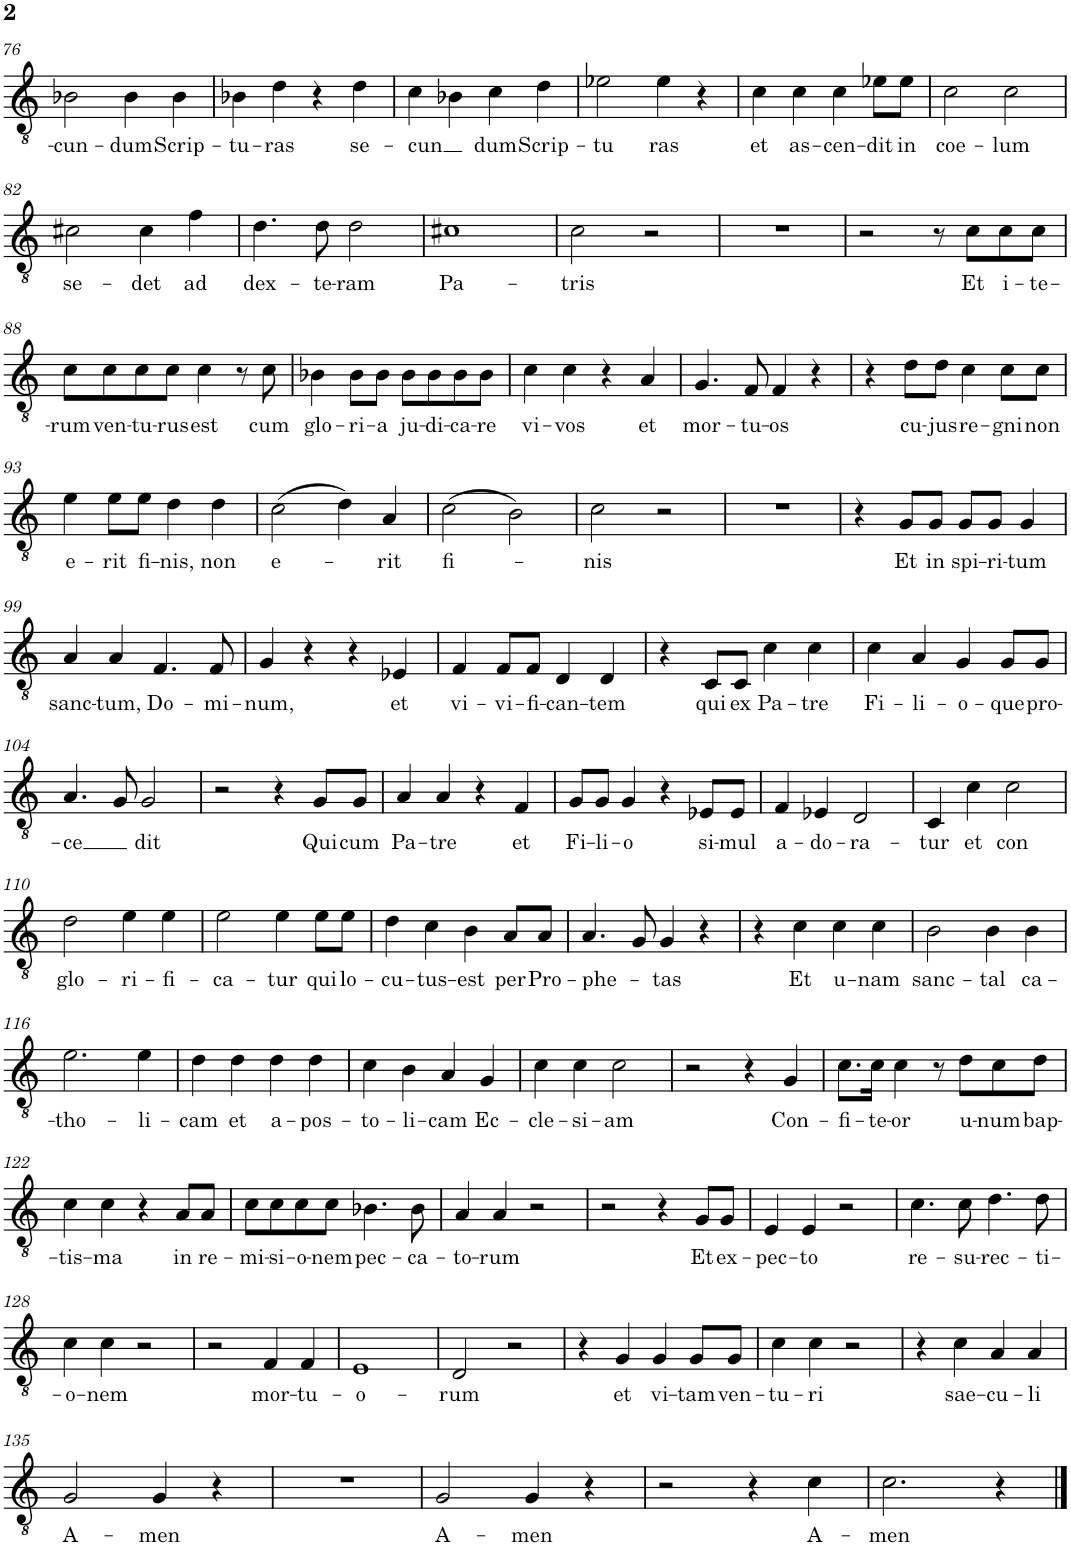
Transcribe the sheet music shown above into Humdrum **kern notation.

**kern	**text
*part1	*part1
*staff1	*staff1
*I"Tenor	*
*I'Ten.	*
!!LO:PB:g=z
*clefGv2	*
*k[]	*
*M4/4	*
=76	=76
!	!LO:LY:b
2B-X\	-cun-
!	!LO:LY:b
4B-\	-dum
!	!LO:LY:b
4B-\	Scrip-
=77	=77
!	!LO:LY:b
4B-X\	-tu-
!	!LO:LY:b
4d\	-ras
4r	.
!	!LO:LY:b
4d\	se-
=78	=78
!	!LO:LY:b
4c\	-cun
4B-X\	.
!	!LO:LY:b
4c\	dum
!	!LO:LY:b
4d\	Scrip-
=79	=79
!	!LO:LY:b
2e-X\	-tu
!	!LO:LY:b
4e-\	ras
4r	.
=80	=80
!	!LO:LY:b
4c\	et
!	!LO:LY:b
4c\	as-
!	!LO:LY:b
4c\	-cen-
!	!LO:LY:b
8e-X\L	-dit
!	!LO:LY:b
8e-\J	in
=81	=81
!	!LO:LY:b
2c\	coe-
!	!LO:LY:b
2c\	-lum
!!LO:LB:g=z
=82	=82
!	!LO:LY:b
2c#X\	se-
!	!LO:LY:b
4c#\	-det
!	!LO:LY:b
4f\	ad
=83	=83
!	!LO:LY:b
4.d\	dex-
!	!LO:LY:b
8d\	-te-
!	!LO:LY:b
2d\	-ram
=84	=84
!	!LO:LY:b
1c#X	Pa-
=85	=85
!	!LO:LY:b
2c\	-tris
2r	.
=86	=86
1r	.
=87	=87
2r	.
8r	.
!	!LO:LY:b
8c\L	Et
!	!LO:LY:b
8c\	i-
!	!LO:LY:b
8c\J	-te-
!!LO:LB:g=z
=88	=88
!	!LO:LY:b
8c\L	-rum
!	!LO:LY:b
8c\	ven-
!	!LO:LY:b
8c\	-tu-
!	!LO:LY:b
8c\J	-rus
!	!LO:LY:b
4c\	est
8r	.
!	!LO:LY:b
8c\	cum
=89	=89
!	!LO:LY:b
4B-X\	glo-
!	!LO:LY:b
8B-\L	-ri-
!	!LO:LY:b
8B-\J	-a
!	!LO:LY:b
8B-\L	ju-
!	!LO:LY:b
8B-\	-di-
!	!LO:LY:b
8B-\	-ca-
!	!LO:LY:b
8B-\J	-re
=90	=90
!	!LO:LY:b
4c\	vi-
!	!LO:LY:b
4c\	-vos
4r	.
!	!LO:LY:b
4A/	et
=91	=91
!	!LO:LY:b
4.G/	mor-
!	!LO:LY:b
8F/	-tu-
!	!LO:LY:b
4F/	-os
4r	.
=92	=92
4r	.
!	!LO:LY:b
8d\L	cu-
!	!LO:LY:b
8d\J	-jus
!	!LO:LY:b
4c\	re-
!	!LO:LY:b
8c\L	-gni
!	!LO:LY:b
8c\J	non
!!LO:LB:g=z
=93	=93
!	!LO:LY:b
4e\	e-
!	!LO:LY:b
8e\L	-rit
!	!LO:LY:b
8e\J	fi-
!	!LO:LY:b
4d\	-nis,
!	!LO:LY:b
4d\	non
=94	=94
!	!LO:LY:b
(2c\	e-
4d\)	.
!	!LO:LY:b
4A/	-rit
=95	=95
!	!LO:LY:b
(2c\	fi-
2B\)	.
=96	=96
!	!LO:LY:b
2c\	-nis
2r	.
=97	=97
1r	.
=98	=98
4r	.
!	!LO:LY:b
8G/L	Et
!	!LO:LY:b
8G/J	in
!	!LO:LY:b
8G/L	spi-
!	!LO:LY:b
8G/J	-ri-
!	!LO:LY:b
4G/	-tum
!!LO:LB:g=z
=99	=99
!	!LO:LY:b
4A/	sanc-
!	!LO:LY:b
4A/	-tum,
!	!LO:LY:b
4.F/	Do-
!	!LO:LY:b
8F/	-mi-
=100	=100
!	!LO:LY:b
4G/	-num,
4r	.
4r	.
!	!LO:LY:b
4E-X/	et
=101	=101
!	!LO:LY:b
4F/	vi-
!	!LO:LY:b
8F/L	-vi-
!	!LO:LY:b
8F/J	-fi-
!	!LO:LY:b
4D/	-can-
!	!LO:LY:b
4D/	-tem
=102	=102
4r	.
!	!LO:LY:b
8C/L	qui
!	!LO:LY:b
8C/J	ex
!	!LO:LY:b
4c\	Pa-
!	!LO:LY:b
4c\	-tre
=103	=103
!	!LO:LY:b
4c\	Fi-
!	!LO:LY:b
4A/	-li-
!	!LO:LY:b
4G/	-o-
!	!LO:LY:b
8G/L	-que
!	!LO:LY:b
8G/J	pro-
!!LO:LB:g=z
=104	=104
!	!LO:LY:b
4.A/	-ce
8G/	.
!	!LO:LY:b
2G/	dit
=105	=105
2r	.
4r	.
!	!LO:LY:b
8G/L	Qui
!	!LO:LY:b
8G/J	cum
=106	=106
!	!LO:LY:b
4A/	Pa-
!	!LO:LY:b
4A/	-tre
4r	.
!	!LO:LY:b
4F/	et
=107	=107
!	!LO:LY:b
8G/L	Fi-
!	!LO:LY:b
8G/J	-li-
!	!LO:LY:b
4G/	-o
4r	.
!	!LO:LY:b
8E-X/L	si-
!	!LO:LY:b
8E-/J	-mul
=108	=108
!	!LO:LY:b
4F/	a-
!	!LO:LY:b
4E-X/	-do-
!	!LO:LY:b
2D/	-ra-
=109	=109
!	!LO:LY:b
4C/	-tur
!	!LO:LY:b
4c\	et
!	!LO:LY:b
2c\	con
!!LO:LB:g=z
=110	=110
!	!LO:LY:b
2d\	glo-
!	!LO:LY:b
4e\	-ri-
!	!LO:LY:b
4e\	-fi-
=111	=111
!	!LO:LY:b
2e\	-ca-
!	!LO:LY:b
4e\	-tur
!	!LO:LY:b
8e\L	qui
!	!LO:LY:b
8e\J	lo-
=112	=112
!	!LO:LY:b
4d\	-cu-
!	!LO:LY:b
4c\	-tus-
!	!LO:LY:b
4B\	-est
!	!LO:LY:b
8A/L	per
!	!LO:LY:b
8A/J	Pro-
=113	=113
!	!LO:LY:b
4.A/	-phe-
8G/	.
!	!LO:LY:b
4G/	-tas
4r	.
=114	=114
4r	.
!	!LO:LY:b
4c\	Et
!	!LO:LY:b
4c\	u-
!	!LO:LY:b
4c\	-nam
=115	=115
!	!LO:LY:b
2B\	sanc-
!	!LO:LY:b
4B\	-tal
!	!LO:LY:b
4B\	ca-
!!LO:LB:g=z
=116	=116
!	!LO:LY:b
2.e\	-tho-
!	!LO:LY:b
4e\	-li-
=117	=117
!	!LO:LY:b
4d\	-cam
!	!LO:LY:b
4d\	et
!	!LO:LY:b
4d\	a-
!	!LO:LY:b
4d\	-pos-
=118	=118
!	!LO:LY:b
4c\	-to-
!	!LO:LY:b
4B\	-li-
!	!LO:LY:b
4A/	-cam
!	!LO:LY:b
4G/	Ec-
=119	=119
!	!LO:LY:b
4c\	-cle-
!	!LO:LY:b
4c\	-si-
!	!LO:LY:b
2c\	-am
=120	=120
2r	.
4r	.
!	!LO:LY:b
4G/	Con-
=121	=121
!	!LO:LY:b
8.c\L	-fi-
!	!LO:LY:b
16c\Jk	-te-
!	!LO:LY:b
4c\	-or
8r	.
!	!LO:LY:b
8d\L	u-
!	!LO:LY:b
8c\	-num
!	!LO:LY:b
8d\J	bap-
!!LO:LB:g=z
=122	=122
!	!LO:LY:b
4c\	-tis-
!	!LO:LY:b
4c\	-ma
4r	.
!	!LO:LY:b
8A/L	in
!	!LO:LY:b
8A/J	re-
=123	=123
!	!LO:LY:b
8c\L	-mi-
!	!LO:LY:b
8c\	-si-
!	!LO:LY:b
8c\	-o-
!	!LO:LY:b
8c\J	-nem
!	!LO:LY:b
4.B-X\	pec-
!	!LO:LY:b
8B-\	-ca-
=124	=124
!	!LO:LY:b
4A/	-to-
!	!LO:LY:b
4A/	-rum
2r	.
=125	=125
2r	.
4r	.
!	!LO:LY:b
8G/L	Et
!	!LO:LY:b
8G/J	ex-
=126	=126
!	!LO:LY:b
4E/	-pec-
!	!LO:LY:b
4E/	-to
2r	.
=127	=127
!	!LO:LY:b
4.c\	re-
!	!LO:LY:b
8c\	-su-
!	!LO:LY:b
4.d\	-rec-
!	!LO:LY:b
8d\	-ti-
!!LO:LB:g=z
=128	=128
!	!LO:LY:b
4c\	-o-
!	!LO:LY:b
4c\	-nem
2r	.
=129	=129
2r	.
!	!LO:LY:b
4F/	mor-
!	!LO:LY:b
4F/	-tu-
=130	=130
!	!LO:LY:b
1E	-o-
=131	=131
!	!LO:LY:b
2D/	-rum
2r	.
=132	=132
4r	.
!	!LO:LY:b
4G/	et
!	!LO:LY:b
4G/	vi-
!	!LO:LY:b
8G/L	-tam
!	!LO:LY:b
8G/J	ven-
=133	=133
!	!LO:LY:b
4c\	-tu-
!	!LO:LY:b
4c\	-ri
2r	.
=134	=134
4r	.
!	!LO:LY:b
4c\	sae-
!	!LO:LY:b
4A/	-cu-
!	!LO:LY:b
4A/	-li
!!LO:LB:g=z
=135	=135
!	!LO:LY:b
2G/	A-
!	!LO:LY:b
4G/	-men
4r	.
=136	=136
1r	.
=137	=137
!	!LO:LY:b
2G/	A-
!	!LO:LY:b
4G/	-men
4r	.
=138	=138
2r	.
4r	.
!	!LO:LY:b
4c\	A-
=139	=139
!	!LO:LY:b
2.c\	-men
4r	.
==	==
*-	*-
